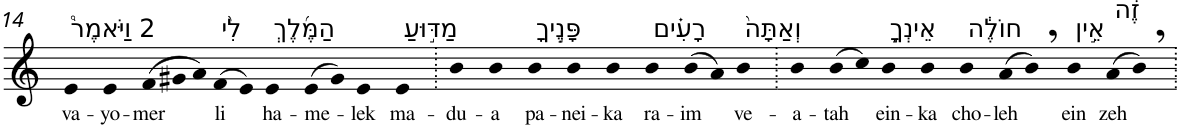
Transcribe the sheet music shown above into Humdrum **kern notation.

**kern	**text
*part1	*part1
*staff1	*staff1
*I"Piano	*
*I'Pno	*
!!LO:PB:g=z
*clefG2	*
*k[]	*
=14	=14
!LO:TX:a:t=2 וַיֹּאמֶר֩	!
!	!LO:LY:b
4e	va-
!	!LO:LY:b
4e	-yo-
*Xtuplet	*
!	!LO:LY:b
(>12f	-mer
12g#X	.
12a)	.
!LO:TX:a:t=לִ֨י	!
!	!LO:LY:b
(>8f	li
8e)	.
!LO:TX:a:t=הַמֶּ֜לֶךְ	!
!	!LO:LY:b
4e	ha-
!	!LO:LY:b
(>8e	-me-
8g#)	.
!	!LO:LY:b
4e	-lek
!LO:TX:a:t=מַדּ֣וּעַ	!
!	!LO:LY:b
4e	ma-
=15.	=15.
!	!LO:LY:b
4b	-du-
!	!LO:LY:b
4b	-a
!LO:TX:a:t=פָּנֶ֣יךָ	!
!	!LO:LY:b
4b	pa-
!	!LO:LY:b
4b	-nei-
!	!LO:LY:b
4b	-ka
!LO:TX:a:t=רָעִ֗ים	!
!	!LO:LY:b
4b	ra-
!	!LO:LY:b
(>8b	-im
8a)	.
!LO:TX:a:t=וְאַתָּה֙	!
!	!LO:LY:b
4b	ve-
=16.	=16.
!	!LO:LY:b
4b	-a-
!	!LO:LY:b
(>8b	-tah
8cc)	.
!LO:TX:a:t=אֵינְךָ֣	!
!	!LO:LY:b
4b	ein-
!	!LO:LY:b
4b	-ka
!LO:TX:a:t=חוֹלֶ֔ה	!
!	!LO:LY:b
4b	cho-
!	!LO:LY:b
(>8a	-leh
8b,)	.
!LO:TX:a:t=אֵ֣ין	!
!	!LO:LY:b
4b	ein
!LO:TX:a:t=זֶ֔ה	!
!	!LO:LY:b
(>8a	zeh
8b,)	.
=.	=.
*-	*-
